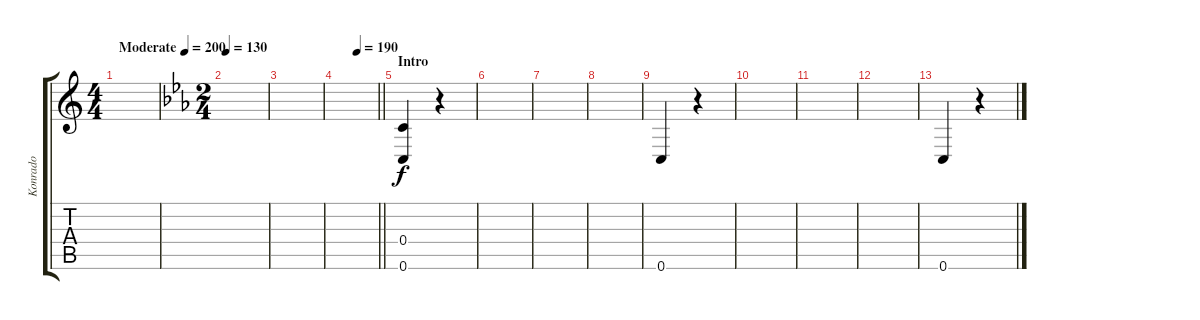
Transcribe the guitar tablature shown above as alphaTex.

\track ("Konrado" "Konrado") {instrument distortionguitar}
\staff {score tabs}
\tuning (D4 A3 F3 C3 G2 C2) {hide}
\ts (4 4)
\tempo (200 "Moderate")
\clef g2
\ks c
|
\ts (2 4)
\tempo 130
\ks eb
|
|
\tempo (190 0.5)
\barLineRight lightlight
|
\section ("" "Intro")
(0.4 0.6).4 r.4 |
|
|
|
0.6.4 r.4 |
|
|
|
0.6.4 r.4
